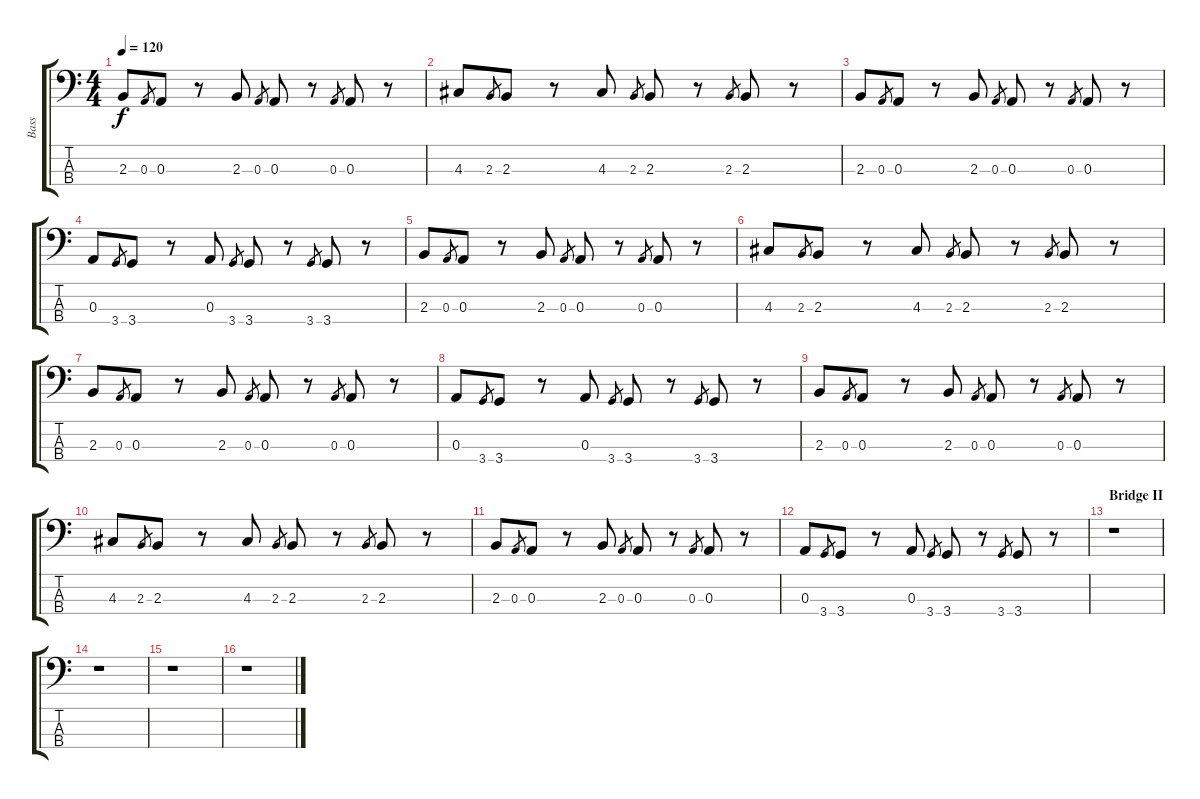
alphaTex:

\track ("Bass" "Bass") {instrument electricbassfinger}
\staff {score tabs}
\tuning (G2 D2 A1 E1) {hide}
\ts (4 4)
\tempo 120
\clef f4
\ks c
2.3.8{dy f} 0.3.8{gr} 0.3.8 r.8 2.3.8 0.3.8{gr} 0.3.8 r.8 0.3.8{gr} 0.3.8 r.8 |
4.3.8 2.3.8{gr} 2.3.8 r.8 4.3.8 2.3.8{gr} 2.3.8 r.8 2.3.8{gr} 2.3.8 r.8 |
2.3.8 0.3.8{gr} 0.3.8 r.8 2.3.8 0.3.8{gr} 0.3.8 r.8 0.3.8{gr} 0.3.8 r.8 |
0.3.8 3.4.8{gr} 3.4.8 r.8 0.3.8 3.4.8{gr} 3.4.8 r.8 3.4.8{gr} 3.4.8 r.8 |
2.3.8 0.3.8{gr} 0.3.8 r.8 2.3.8 0.3.8{gr} 0.3.8 r.8 0.3.8{gr} 0.3.8 r.8 |
4.3.8 2.3.8{gr} 2.3.8 r.8 4.3.8 2.3.8{gr} 2.3.8 r.8 2.3.8{gr} 2.3.8 r.8 |
2.3.8 0.3.8{gr} 0.3.8 r.8 2.3.8 0.3.8{gr} 0.3.8 r.8 0.3.8{gr} 0.3.8 r.8 |
0.3.8 3.4.8{gr} 3.4.8 r.8 0.3.8 3.4.8{gr} 3.4.8 r.8 3.4.8{gr} 3.4.8 r.8 |
2.3.8 0.3.8{gr} 0.3.8 r.8 2.3.8 0.3.8{gr} 0.3.8 r.8 0.3.8{gr} 0.3.8 r.8 |
4.3.8 2.3.8{gr} 2.3.8 r.8 4.3.8 2.3.8{gr} 2.3.8 r.8 2.3.8{gr} 2.3.8 r.8 |
2.3.8 0.3.8{gr} 0.3.8 r.8 2.3.8 0.3.8{gr} 0.3.8 r.8 0.3.8{gr} 0.3.8 r.8 |
0.3.8 3.4.8{gr} 3.4.8 r.8 0.3.8 3.4.8{gr} 3.4.8 r.8 3.4.8{gr} 3.4.8 r.8 |
\section ("" "Bridge II")
r.1 |
r.1 |
r.1 |
r.1
